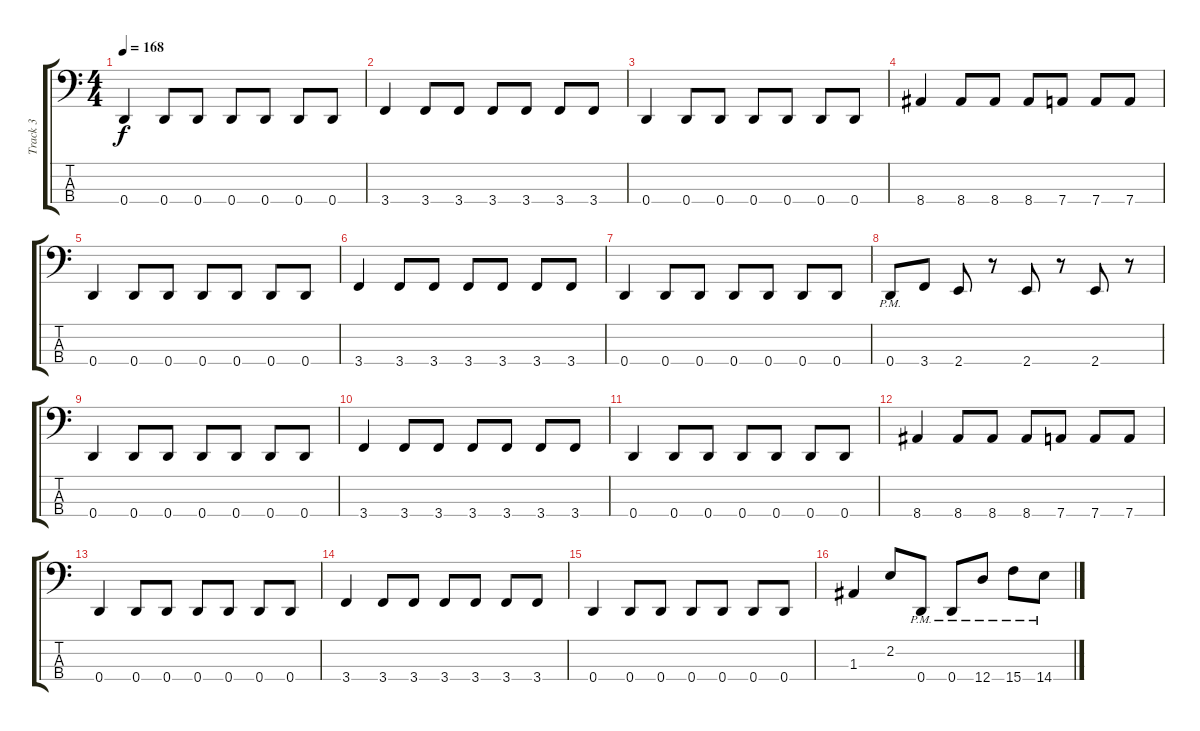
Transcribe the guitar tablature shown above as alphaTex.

\track ("Track 3" "Track 3") {instrument electricbassfinger}
\staff {score tabs}
\tuning (G2 D2 A1 D1) {hide}
\ts (4 4)
\tempo 168
\clef f4
\ks c
0.4.4{dy f} 0.4.8 0.4.8 0.4.8 0.4.8 0.4.8 0.4.8 |
3.4.4 3.4.8 3.4.8 3.4.8 3.4.8 3.4.8 3.4.8 |
0.4.4 0.4.8 0.4.8 0.4.8 0.4.8 0.4.8 0.4.8 |
8.4.4 8.4.8 8.4.8 8.4.8 7.4.8 7.4.8 7.4.8 |
0.4.4 0.4.8 0.4.8 0.4.8 0.4.8 0.4.8 0.4.8 |
3.4.4 3.4.8 3.4.8 3.4.8 3.4.8 3.4.8 3.4.8 |
0.4.4 0.4.8 0.4.8 0.4.8 0.4.8 0.4.8 0.4.8 |
0.4{pm}.8 3.4.8 2.4.8 r.8 2.4.8 r.8 2.4.8 r.8 |
0.4.4 0.4.8 0.4.8 0.4.8 0.4.8 0.4.8 0.4.8 |
3.4.4 3.4.8 3.4.8 3.4.8 3.4.8 3.4.8 3.4.8 |
0.4.4 0.4.8 0.4.8 0.4.8 0.4.8 0.4.8 0.4.8 |
8.4.4 8.4.8 8.4.8 8.4.8 7.4.8 7.4.8 7.4.8 |
0.4.4 0.4.8 0.4.8 0.4.8 0.4.8 0.4.8 0.4.8 |
3.4.4 3.4.8 3.4.8 3.4.8 3.4.8 3.4.8 3.4.8 |
0.4.4 0.4.8 0.4.8 0.4.8 0.4.8 0.4.8 0.4.8 |
1.3.4 2.2.8 0.4{pm}.8 0.4{pm}.8 12.4{pm}.8 15.4{pm}.8 14.4{pm}.8
